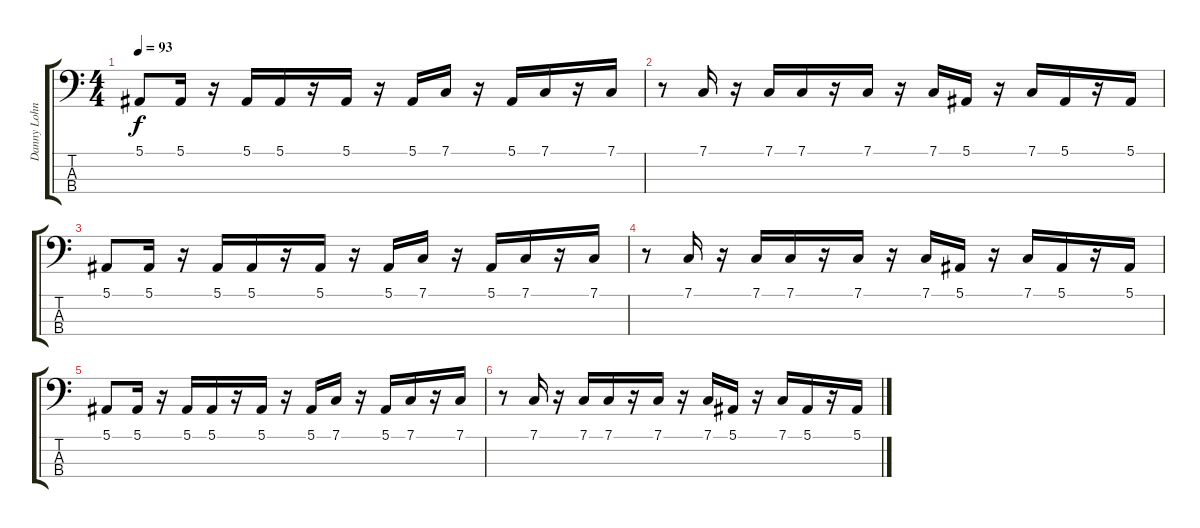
\track ("Danny Lohner" "Danny Lohn") {instrument tremolostrings}
\staff {score tabs}
\tuning (F2 C2 G1 C1) {hide}
\ts (4 4)
\tempo 93
\clef f4
\ks c
5.1.8{dy f} 5.1.16 r.16 5.1.16 5.1.16 r.16 5.1.16 r.16 5.1.16 7.1.16 r.16 5.1.16 7.1.16 r.16 7.1.16 |
r.8 7.1.16 r.16 7.1.16 7.1.16 r.16 7.1.16 r.16 7.1.16 5.1.16 r.16 7.1.16 5.1.16 r.16 5.1.16 |
5.1.8 5.1.16 r.16 5.1.16 5.1.16 r.16 5.1.16 r.16 5.1.16 7.1.16 r.16 5.1.16 7.1.16 r.16 7.1.16 |
r.8 7.1.16 r.16 7.1.16 7.1.16 r.16 7.1.16 r.16 7.1.16 5.1.16 r.16 7.1.16 5.1.16 r.16 5.1.16 |
5.1.8 5.1.16 r.16 5.1.16 5.1.16 r.16 5.1.16 r.16 5.1.16 7.1.16 r.16 5.1.16 7.1.16 r.16 7.1.16 |
r.8 7.1.16 r.16 7.1.16 7.1.16 r.16 7.1.16 r.16 7.1.16 5.1.16 r.16 7.1.16 5.1.16 r.16 5.1.16
